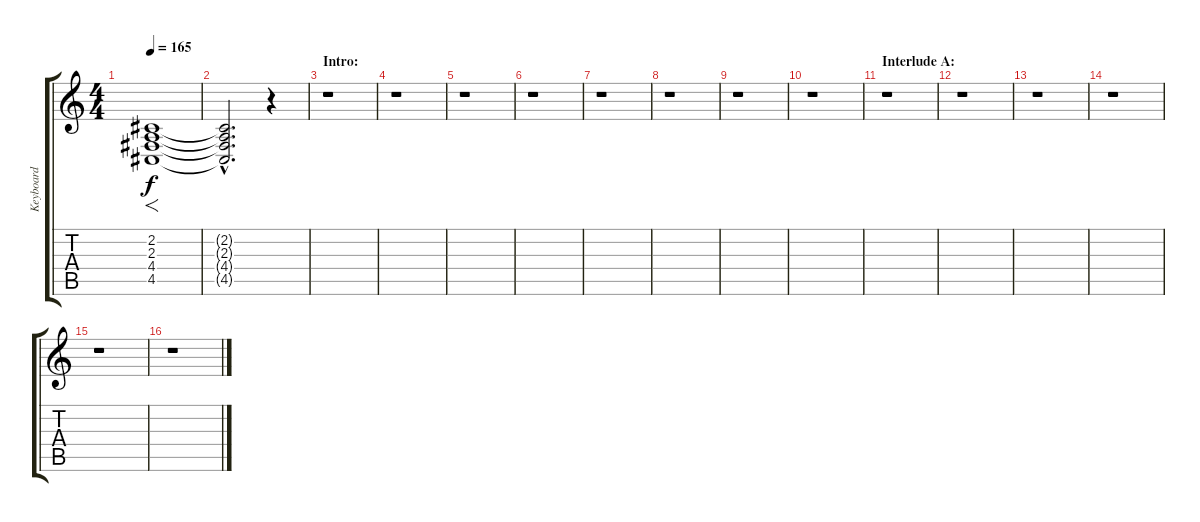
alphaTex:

\track ("Keyboard" "Keyboard") {instrument pad3polysynth}
\staff {score tabs}
\tuning (E4 B3 G3 D3 A2 E2) {hide}
\ts (4 4)
\tempo 165
\clef g2
\ks c
(2.2 2.3 4.4 4.5).1{f dy f instrument pad3polysynth} |
(2.2{hac t} 2.3{hac t} 4.4{hac t} 4.5{hac t}).2{d} r.4 |
\section ("" "Intro:")
r.1 |
r.1 |
r.1 |
r.1 |
r.1 |
r.1 |
r.1 |
r.1 |
\section ("" "Interlude A:")
r.1 |
r.1 |
r.1 |
r.1 |
r.1 |
r.1
